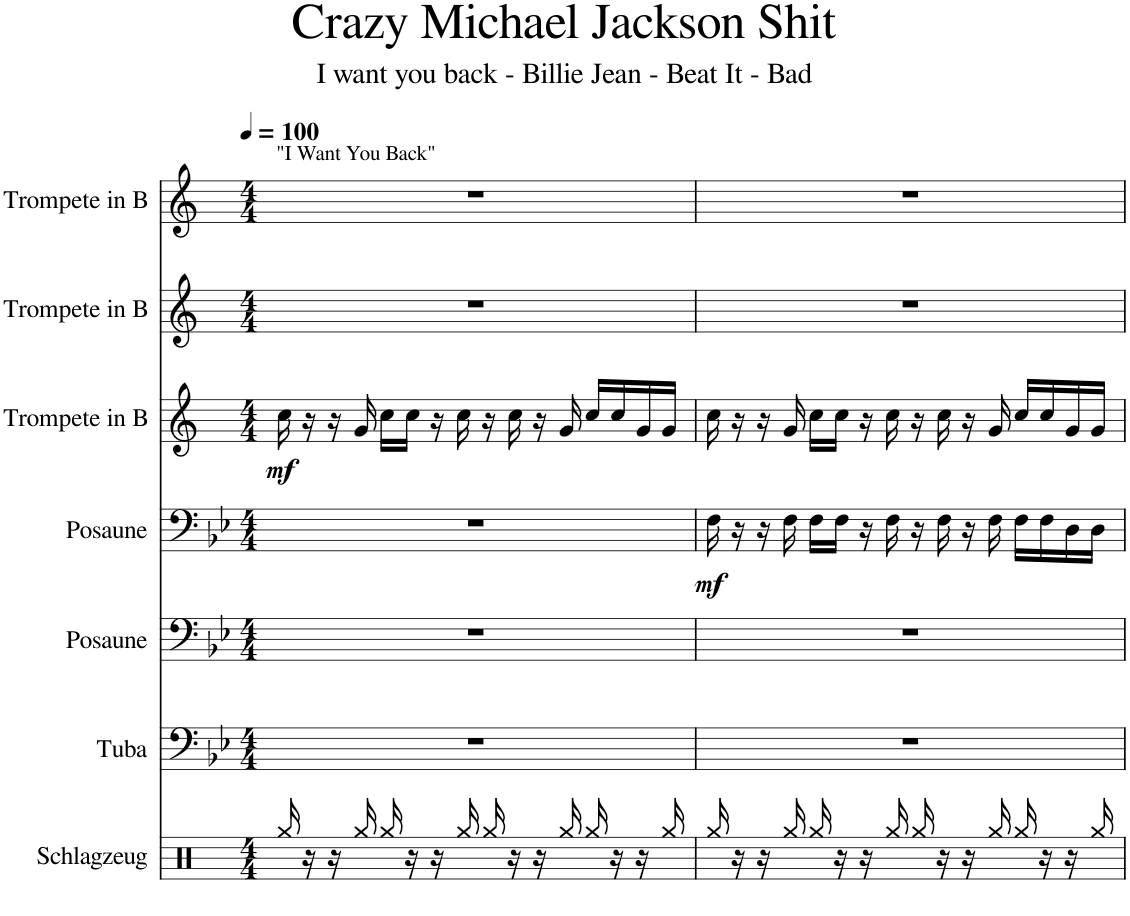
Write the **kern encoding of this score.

**kern	**kern	**kern	**kern	**dynam	**kern	**kern	**kern
*part7	*part6	*part5	*part4	*part4	*part3	*part2	*part1
*staff7	*staff6	*staff5	*staff4	*staff4	*staff3	*staff2	*staff1
*I"Schlagzeug	*I"Tuba	*I"Posaune	*I"Posaune	*	*I"Trompete in B	*I"Trompete in B	*I"Trompete in B
*I'Schlgz.	*I'Tba.	*I'Psn.	*I'Psn.	*	*	*	*
*clefX	*clefF4	*clefF4	*clefF4	*	*clefG2	*clefG2	*clefG2
*	*	*	*	*	*Trd1c2	*Trd1c2	*Trd1c2
*k[]	*k[b-e-]	*k[b-e-]	*k[b-e-]	*	*k[]	*k[]	*k[]
*M4/4	*M4/4	*M4/4	*M4/4	*	*M4/4	*M4/4	*M4/4
*MM100	*MM100	*MM100	*MM100	*	*MM100	*MM100	*MM100
=1	=1	=1	=1	=1	=1	=1	=1
!	!	!	!	!	!	!	!LO:TX:a:t="I Want You Back"
!	!	!	!	!LO:DY:a	!	!	!
16Rgg/	1r	1r	1r	mf	16cc\	1r	1r
16r	.	.	.	.	16r	.	.
16r	.	.	.	.	16r	.	.
16Rgg/	.	.	.	.	16g/	.	.
16Rgg/	.	.	.	.	16cc\LL	.	.
16r	.	.	.	.	16cc\JJ	.	.
16r	.	.	.	.	16r	.	.
16Rgg/	.	.	.	.	16cc\	.	.
16Rgg/	.	.	.	.	16r	.	.
16r	.	.	.	.	16cc\	.	.
16r	.	.	.	.	16r	.	.
16Rgg/	.	.	.	.	16g/	.	.
16Rgg/	.	.	.	.	16cc/LL	.	.
16r	.	.	.	.	16cc/	.	.
16r	.	.	.	.	16g/	.	.
16Rgg/	.	.	.	.	16g/JJ	.	.
=2	=2	=2	=2	=2	=2	=2	=2
!	!	!	!	!LO:DY:b	!	!	!
16Rgg/	1r	1r	16F\	mf	16cc\	1r	1r
16r	.	.	16r	.	16r	.	.
16r	.	.	16r	.	16r	.	.
16Rgg/	.	.	16F\	.	16g/	.	.
16Rgg/	.	.	16F\LL	.	16cc\LL	.	.
16r	.	.	16F\JJ	.	16cc\JJ	.	.
16r	.	.	16r	.	16r	.	.
16Rgg/	.	.	16F\	.	16cc\	.	.
16Rgg/	.	.	16r	.	16r	.	.
16r	.	.	16F\	.	16cc\	.	.
16r	.	.	16r	.	16r	.	.
16Rgg/	.	.	16F\	.	16g/	.	.
16Rgg/	.	.	16F\LL	.	16cc/LL	.	.
16r	.	.	16F\	.	16cc/	.	.
16r	.	.	16D\	.	16g/	.	.
16Rgg/	.	.	16D\JJ	.	16g/JJ	.	.
=	=	=	=	=	=	=	=
*-	*-	*-	*-	*-	*-	*-	*-
